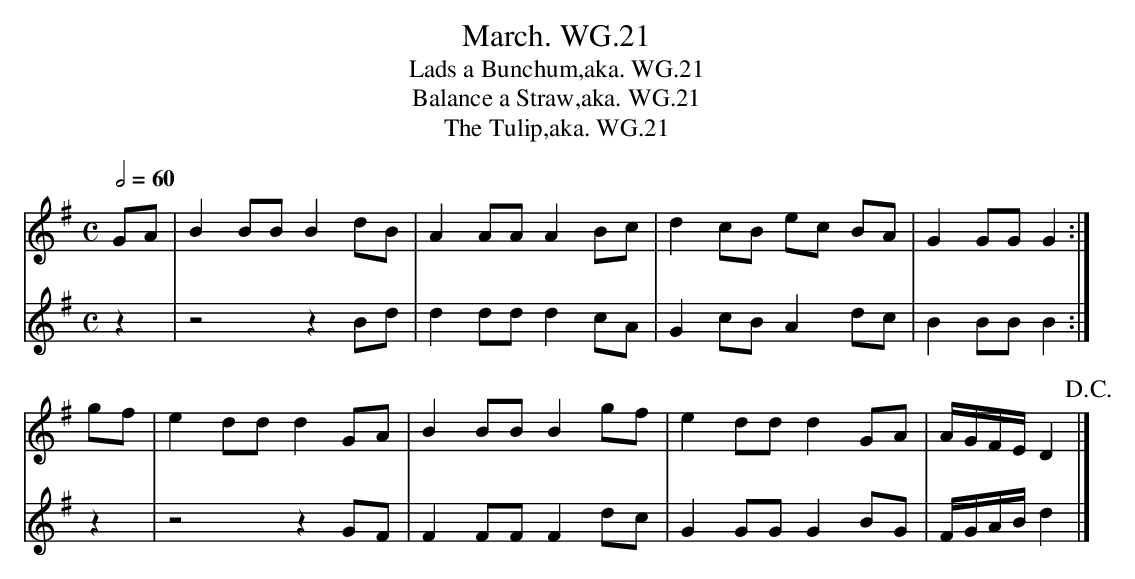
X:1
T:March. WG.21
T:Lads a Bunchum,aka. WG.21
T:Balance a Straw,aka. WG.21
T:Tulip,aka. WG.21, The
M:C
L:1/8
Q:2/4=60
K:G
V:1
GA|B2BB B2dB|A2AA A2Bc|d2cB ec BA|G2GG G2:|
gf|e2dd d2GA|B2BB B2gf|e2dd d2GA|A/G/F/E/ D2 !D.C.!|]
V:2
z2|z4 z2Bd|d2dd d2cA|G2cB A2dc|B2BB B2:|
z2|z4 z2GF|F2FF F2dc|G2GG G2BG|F/G/A/B/ d2|]
